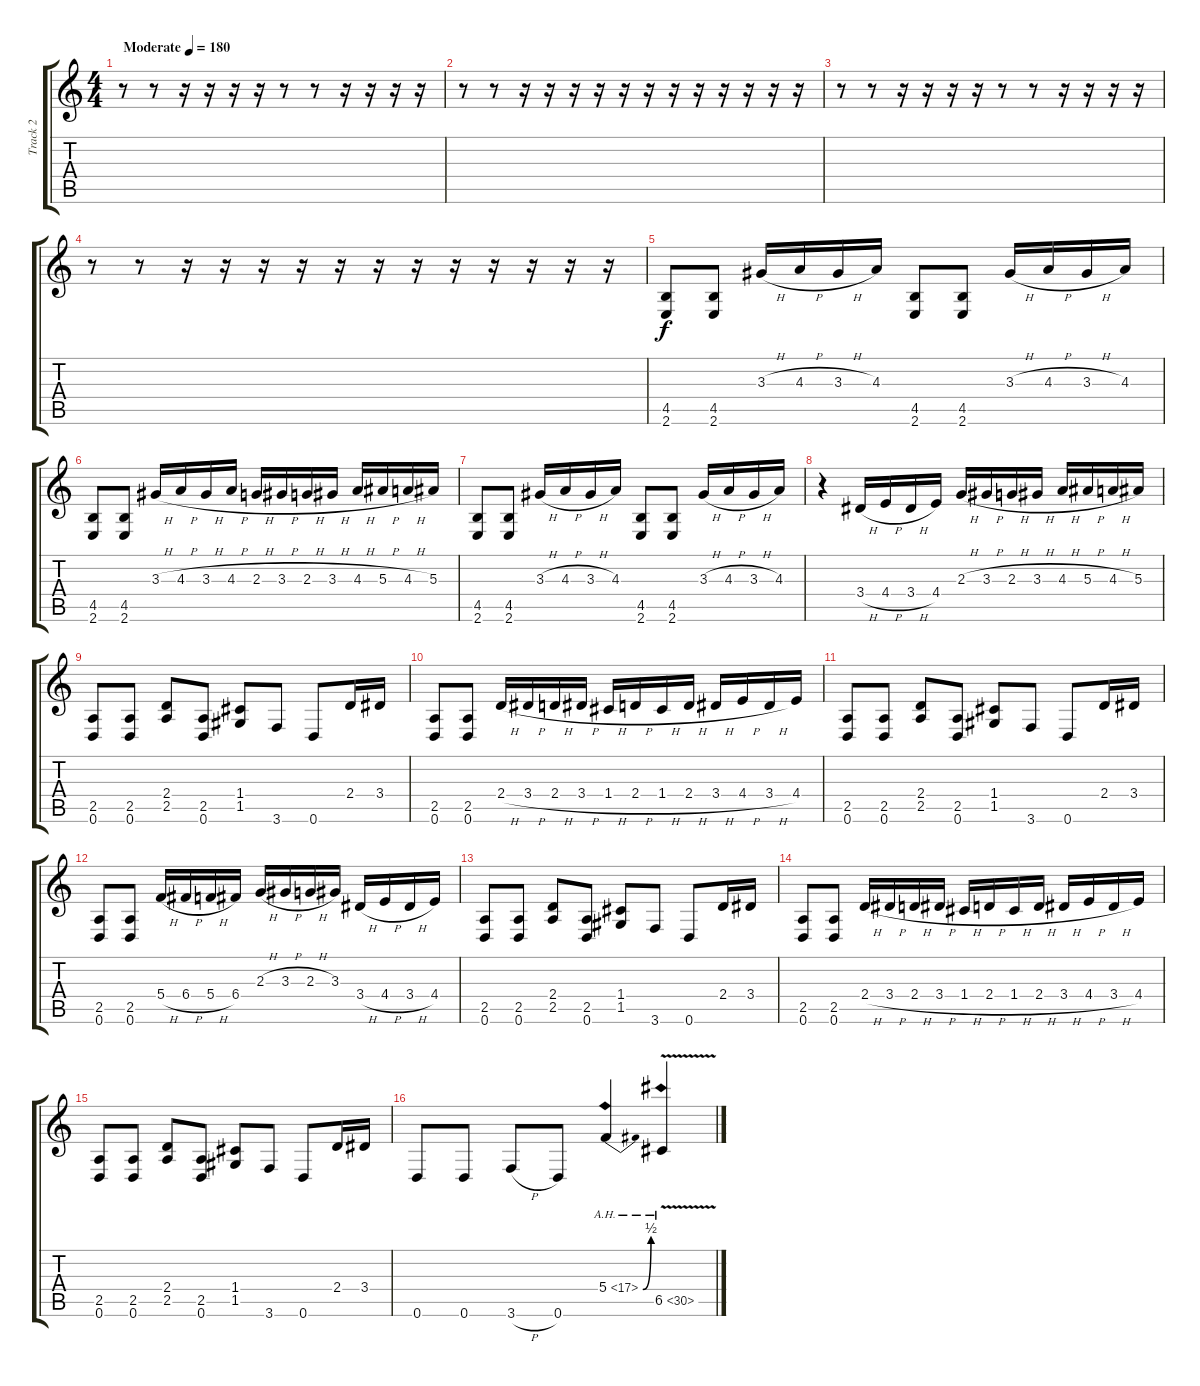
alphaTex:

\track ("Track 2" "Track 2") {instrument distortionguitar}
\staff {score tabs}
\tuning (D4 A3 F3 C3 G2 D2) {hide}
\ts (4 4)
\tempo (180 "Moderate")
\clef g2
\ks c
r.8{dy f instrument distortionguitar} r.8 r.16 r.16 r.16 r.16 r.8 r.8 r.16 r.16 r.16 r.16 |
r.8 r.8 r.16 r.16 r.16 r.16 r.16 r.16 r.16 r.16 r.16 r.16 r.16 r.16 |
r.8 r.8 r.16 r.16 r.16 r.16 r.8 r.8 r.16 r.16 r.16 r.16 |
r.8 r.8 r.16 r.16 r.16 r.16 r.16 r.16 r.16 r.16 r.16 r.16 r.16 r.16 |
(4.5 2.6).8 (4.5 2.6).8 3.3{h}.16 4.3{h}.16 3.3{h}.16 4.3.16 (4.5 2.6).8 (4.5 2.6).8 3.3{h}.16 4.3{h}.16 3.3{h}.16 4.3.16 |
(4.5 2.6).8 (4.5 2.6).8 3.3{h}.16 4.3{h}.16 3.3{h}.16 4.3{h}.16 2.3{h}.16 3.3{h}.16 2.3{h}.16 3.3{h}.16 4.3{h}.16 5.3{h}.16 4.3{h}.16 5.3.16 |
(4.5 2.6).8 (4.5 2.6).8 3.3{h}.16 4.3{h}.16 3.3{h}.16 4.3.16 (4.5 2.6).8 (4.5 2.6).8 3.3{h}.16 4.3{h}.16 3.3{h}.16 4.3.16 |
r.4 3.4{h}.16 4.4{h}.16 3.4{h}.16 4.4.16 2.3{h}.16 3.3{h}.16 2.3{h}.16 3.3{h}.16 4.3{h}.16 5.3{h}.16 4.3{h}.16 5.3.16 |
(2.5 0.6).8 (2.5 0.6).8 (2.4 2.5).8 (2.5 0.6).8 (1.4 1.5).8 3.6.8 0.6.8 2.4.16 3.4.16 |
(2.5 0.6).8 (2.5 0.6).8 2.4{h}.16 3.4{h}.16 2.4{h}.16 3.4{h}.16 1.4{h}.16 2.4{h}.16 1.4{h}.16 2.4{h}.16 3.4{h}.16 4.4{h}.16 3.4{h}.16 4.4.16 |
(2.5 0.6).8 (2.5 0.6).8 (2.4 2.5).8 (2.5 0.6).8 (1.4 1.5).8 3.6.8 0.6.8 2.4.16 3.4.16 |
(2.5 0.6).8 (2.5 0.6).8 5.4{h}.16 6.4{h}.16 5.4{h}.16 6.4.16 2.3{h}.16 3.3{h}.16 2.3{h}.16 3.3.16 3.4{h}.16 4.4{h}.16 3.4{h}.16 4.4.16 |
(2.5 0.6).8 (2.5 0.6).8 (2.4 2.5).8 (2.5 0.6).8 (1.4 1.5).8 3.6.8 0.6.8 2.4.16 3.4.16 |
(2.5 0.6).8 (2.5 0.6).8 2.4{h}.16 3.4{h}.16 2.4{h}.16 3.4{h}.16 1.4{h}.16 2.4{h}.16 1.4{h}.16 2.4{h}.16 3.4{h}.16 4.4{h}.16 3.4{h}.16 4.4.16 |
(2.5 0.6).8 (2.5 0.6).8 (2.4 2.5).8 (2.5 0.6).8 (1.4 1.5).8 3.6.8 0.6.8 2.4.16 3.4.16 |
0.6.8 0.6.8 3.6{h}.8 0.6.8 5.4{be (bend 0 0 60 2) ah 12}.4 6.5{ah 24 v}.4
